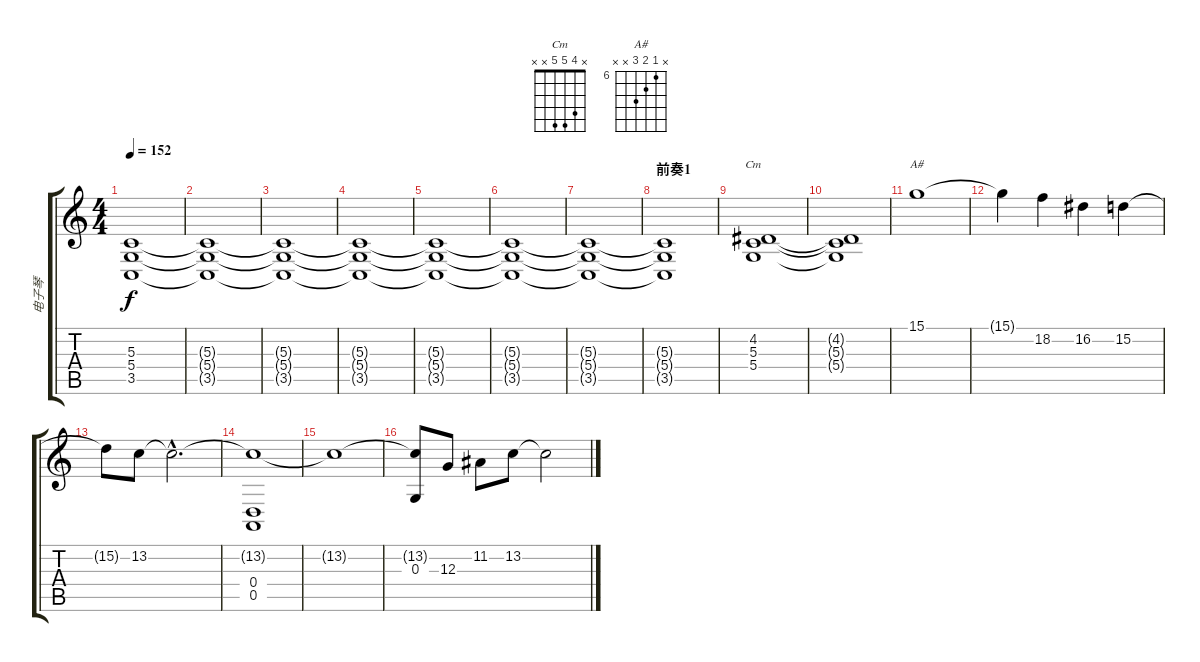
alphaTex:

\track ("电子琴" "电子琴") {instrument synthstrings1}
\staff {score tabs}
\tuning (E4 B3 G3 D3 A2 E2) {hide}
\chord ("Cm" x 4 5 5 x x)
\chord ("A#" x 6 7 8 x x) {firstfret 6}
\ts (4 4)
\tempo 152
\clef g2
\ks c
(5.3 5.4 3.5).1{dy f instrument synthstrings1} |
(5.3{t} 5.4{t} 3.5{t}).1 |
(5.3{t} 5.4{t} 3.5{t}).1 |
(5.3{t} 5.4{t} 3.5{t}).1 |
(5.3{t} 5.4{t} 3.5{t}).1 |
(5.3{t} 5.4{t} 3.5{t}).1 |
(5.3{t} 5.4{t} 3.5{t}).1 |
\section ("" "前奏1")
(5.3{t} 5.4{t} 3.5{t}).1 |
(4.2 5.3 5.4).1{ch "Cm"} |
(4.2{t} 5.3{t} 5.4{t}).1 |
15.1.1{ch "A#" instrument pad4choir} |
15.1{t}.4 18.2.4 16.2.4 15.2.4 |
15.2{t}.8 13.2.8 13.2{hac t}.2{d} |
(13.2{t} 0.4 0.5).1 |
13.2{t}.1 |
(13.2{t} 0.3).8 12.3.8 11.2.8 13.2.8 13.2{t}.2
